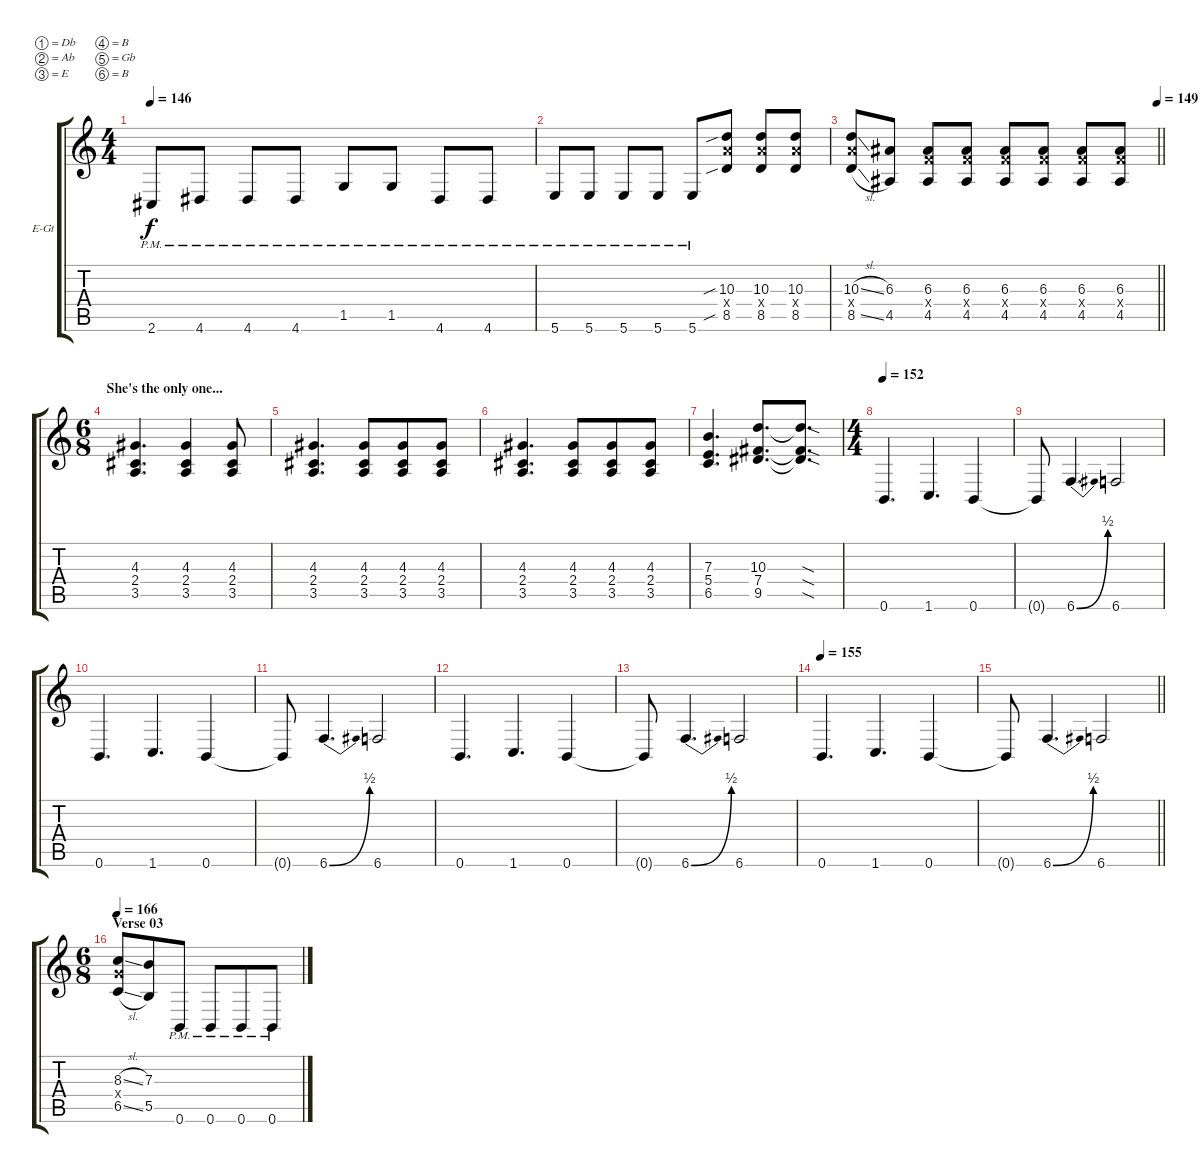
\bracketExtendMode groupsimilarinstruments
\firstSystemTrackNameOrientation horizontal
\otherSystemsTrackNameOrientation horizontal
\track ("Right guitar" "E-Gt") {instrument overdrivenguitar}
\staff {score tabs}
\tuning (Db4 Ab3 E3 B2 Gb2 B1)
\ts (4 4)
\tempo 146
\clef g2
\ks c
2.6{pm}.8{dy f} 4.6{pm}.8 4.6{pm}.8 4.6{pm}.8 1.5{pm}.8 1.5{pm}.8 4.6{pm}.8 4.6{pm}.8 |
5.6{pm}.8 5.6{pm}.8 5.6{pm}.8 5.6{pm}.8 5.6{pm}.8 (10.3{sib} 10.4{x} 8.5{sib}).8 (10.3 8.5 10.4{x}).8 (10.3 10.4{x} 8.5).8 |
\tempo (149 1)
\barLineRight lightlight
(10.3{sl} 10.4{x} 8.5{sl}).8 (6.3 4.5).8 (6.3 6.4{x} 4.5).8 (6.3 6.4{x} 4.5).8 (6.3 6.4{x} 4.5).8 (6.3 6.4{x} 4.5).8 (6.3 6.4{x} 4.5).8 (6.3 6.4{x} 4.5).8 |
\ts (6 8)
\beaming (8 3 3)
\section ("" "She's the only one...")
(4.3 2.4 3.5).4{d} (4.3 2.4 3.5).4 (4.3 2.4 3.5).8 |
(4.3 2.4 3.5).4{d} (4.3 2.4 3.5).8 (4.3 2.4 3.5).8 (4.3 2.4 3.5).8 |
(4.3 2.4 3.5).4{d} (4.3 2.4 3.5).8 (4.3 2.4 3.5).8 (4.3 2.4 3.5).8 |
(7.3 5.4 6.5).4{d} (10.3 7.4 9.5).8{d} (10.3{sod t} 7.4{sod t} 9.5{sod t}).8{d} |
\ts (4 4)
\beaming (8 2 2 2 2)
\tempo 152
0.6.4{d} 1.6.4{d} 0.6.4 |
0.6{t}.8 6.6{be (bend 0 0 7.199999999999999 2)}.4{d} 6.6.2 |
0.6.4{d} 1.6.4{d} 0.6.4 |
0.6{t}.8 6.6{be (bend 0 0 7.199999999999999 2)}.4{d} 6.6.2 |
0.6.4{d} 1.6.4{d} 0.6.4 |
0.6{t}.8 6.6{be (bend 0 0 7.199999999999999 2)}.4{d} 6.6.2 |
\tempo 155
0.6.4{d} 1.6.4{d} 0.6.4 |
\barLineRight lightlight
0.6{t}.8 6.6{be (bend 0 0 7.199999999999999 2)}.4{d} 6.6.2 |
\ts (6 8)
\beaming (8 3 3)
\section ("" "Verse 03")
\tempo 166
(8.3{sl} 8.4{x} 6.5{sl}).8 (7.3 5.5).8 0.6{pm}.8 0.6{pm}.8 0.6{pm}.8 0.6{pm}.8
